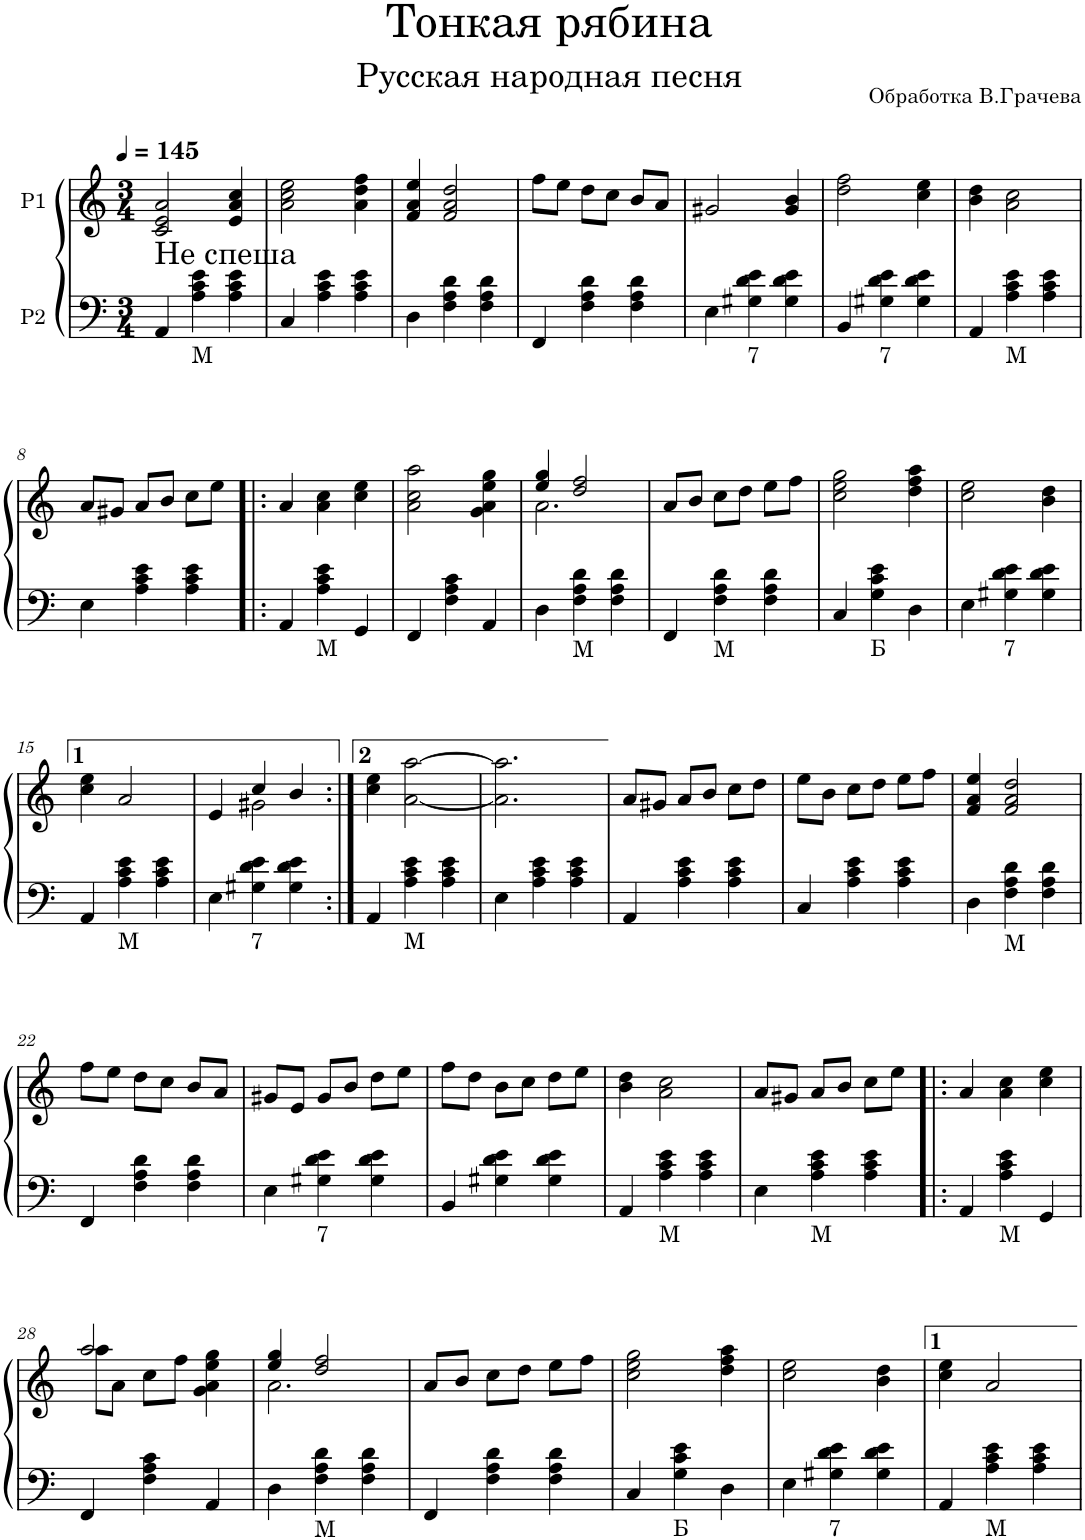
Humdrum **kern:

**kern	**kern
*part2	*part1
*staff2	*staff1
*I"P2	*I"P1
*clefF4	*clefG2
*k[]	*k[]
*M3/4	*M3/4
*MM145	*MM145
=1	=1
!	!LO:TX:b:t=Не спеша
4AA/	2c/ 2e/ 2a/
!LO:TX:b:t=М	!
4A\ 4c\ 4e\	.
4A\ 4c\ 4e\	4e/ 4a/ 4cc/
=2	=2
4C/	2a\ 2cc\ 2ee\
4A\ 4c\ 4e\	.
4A\ 4c\ 4e\	4a\ 4dd\ 4ff\
=3	=3
4D\	4f/ 4a/ 4ee/
4F\ 4A\ 4d\	2f/ 2a/ 2dd/
4F\ 4A\ 4d\	.
=4	=4
4FF/	8ff\L
.	8ee\J
4F\ 4A\ 4d\	8dd\L
.	8cc\J
4F\ 4A\ 4d\	8b/L
.	8a/J
=5	=5
4E\	2g#X/
!LO:TX:b:t=7	!
4G#X\ 4d\ 4e\	.
4G#\ 4d\ 4e\	4g#/ 4b/
=6	=6
4BB/	2dd\ 2ff\
!LO:TX:b:t=7	!
4G#X\ 4d\ 4e\	.
4G#\ 4d\ 4e\	4cc\ 4ee\
=7	=7
4AA/	4b\ 4dd\
!LO:TX:b:t=М	!
4A\ 4c\ 4e\	2a\ 2cc\
4A\ 4c\ 4e\	.
!!LO:LB:g=z
=8	=8
4E\	8a/L
.	8g#X/J
4A\ 4c\ 4e\	8a/L
.	8b/J
4A\ 4c\ 4e\	8cc\L
.	8ee\J
=9!|:	=9!|:
4AA/	4a/
!LO:TX:b:t=М	!
4A\ 4c\ 4e\	4a\ 4cc\
4GG/	4cc\ 4ee\
=10	=10
4FF/	2a\ 2cc\ 2aa\
4F\ 4A\ 4c\	.
4AA/	4g\ 4a\ 4ee\ 4gg\
=11	=11
*	*^
4D\	4ee/ 4gg/	2.a\
!LO:TX:b:t=М	!	!
4F\ 4A\ 4d\	2dd/ 2ff/	.
4F\ 4A\ 4d\	.	.
*	*v	*v
=12	=12
4FF/	8a/L
.	8b/J
!LO:TX:b:t=М	!
4F\ 4A\ 4d\	8cc\L
.	8dd\J
4F\ 4A\ 4d\	8ee\L
.	8ff\J
=13	=13
4C/	2cc\ 2ee\ 2gg\
!LO:TX:b:t=Б	!
4G\ 4c\ 4e\	.
4D\	4dd\ 4ff\ 4aa\
=14	=14
4E\	2cc\ 2ee\
!LO:TX:b:t=7	!
4G#X\ 4d\ 4e\	.
4G#\ 4d\ 4e\	4b\ 4dd\
!!LO:LB:g=z
=15	=15
4AA/	4cc\ 4ee\
!LO:TX:b:t=М	!
4A\ 4c\ 4e\	2a/
4A\ 4c\ 4e\	.
=16	=16
*	*^
4E\	4e/	4ryy
!LO:TX:b:t=7	!	!
4G#X\ 4d\ 4e\	4cc/	2g#X\
4G#\ 4d\ 4e\	4b/	.
*	*v	*v
=17:|!	=17:|!
4AA/	4cc\ 4ee\
!LO:TX:b:t=М	!
4A\ 4c\ 4e\	[<2a\ [>2aa\
4A\ 4c\ 4e\	.
=18	=18
4E\	2.a\] 2.aa\]
4A\ 4c\ 4e\	.
4A\ 4c\ 4e\	.
=19	=19
4AA/	8a/L
.	8g#X/J
4A\ 4c\ 4e\	8a/L
.	8b/J
4A\ 4c\ 4e\	8cc\L
.	8dd\J
=20	=20
4C/	8ee\L
.	8b\J
4A\ 4c\ 4e\	8cc\L
.	8dd\J
4A\ 4c\ 4e\	8ee\L
.	8ff\J
=21	=21
4D\	4f/ 4a/ 4ee/
!LO:TX:b:t=М	!
4F\ 4A\ 4d\	2f/ 2a/ 2dd/
4F\ 4A\ 4d\	.
!!LO:LB:g=z
=22	=22
4FF/	8ff\L
.	8ee\J
4F\ 4A\ 4d\	8dd\L
.	8cc\J
4F\ 4A\ 4d\	8b/L
.	8a/J
=23	=23
4E\	8g#X/L
.	8e/J
!LO:TX:b:t=7	!
4G#X\ 4d\ 4e\	8g#/L
.	8b/J
4G#\ 4d\ 4e\	8dd\L
.	8ee\J
=24	=24
4BB/	8ff\L
.	8dd\J
4G#X\ 4d\ 4e\	8b\L
.	8cc\J
4G#\ 4d\ 4e\	8dd\L
.	8ee\J
=25	=25
4AA/	4b\ 4dd\
!LO:TX:b:t=М	!
4A\ 4c\ 4e\	2a\ 2cc\
4A\ 4c\ 4e\	.
=26	=26
4E\	8a/L
.	8g#X/J
!LO:TX:b:t=М	!
4A\ 4c\ 4e\	8a/L
.	8b/J
4A\ 4c\ 4e\	8cc\L
.	8ee\J
=27!|:	=27!|:
4AA/	4a/
!LO:TX:b:t=М	!
4A\ 4c\ 4e\	4a\ 4cc\
4GG/	4cc\ 4ee\
!!LO:LB:g=z
=28	=28
*	*^
4FF/	2aa/	8aa\L
.	.	8a\J
4F\ 4A\ 4c\	.	8cc\L
.	.	8ff\J
4AA/	4g\ 4a\ 4ee\ 4gg\	4ryy
=29	=29	=29
4D\	4ee/ 4gg/	2.a\
!LO:TX:b:t=М	!	!
4F\ 4A\ 4d\	2dd/ 2ff/	.
4F\ 4A\ 4d\	.	.
*	*v	*v
=30	=30
4FF/	8a/L
.	8b/J
4F\ 4A\ 4d\	8cc\L
.	8dd\J
4F\ 4A\ 4d\	8ee\L
.	8ff\J
=31	=31
4C/	2cc\ 2ee\ 2gg\
!LO:TX:b:t=Б	!
4G\ 4c\ 4e\	.
4D\	4dd\ 4ff\ 4aa\
=32	=32
4E\	2cc\ 2ee\
!LO:TX:b:t=7	!
4G#X\ 4d\ 4e\	.
4G#\ 4d\ 4e\	4b\ 4dd\
=33	=33
4AA/	4cc\ 4ee\
!LO:TX:b:t=М	!
4A\ 4c\ 4e\	2a/
4A\ 4c\ 4e\	.
=	=
*-	*-
